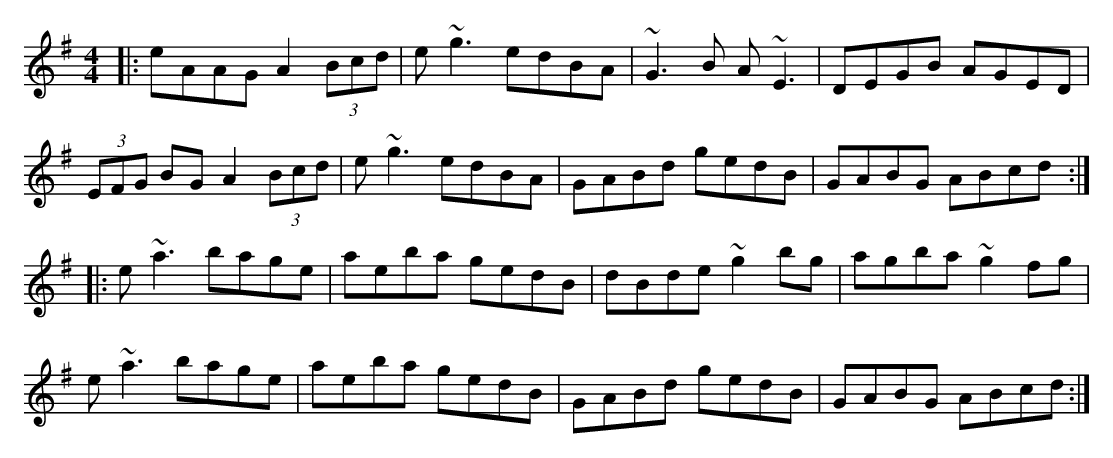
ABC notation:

X:1
M:4/4
K:Ador
|:eAAG A2(3Bcd|e~g3 edBA|~G3B A~E3|DEGB AGED|
(3EFG BG A2(3Bcd|e~g3 edBA|GABd gedB|GABG ABcd:|
|:e~a3 bage|aeba gedB|dBde ~g2bg|agba ~g2fg|
e~a3 bage|aeba gedB|GABd gedB|GABG ABcd:|
